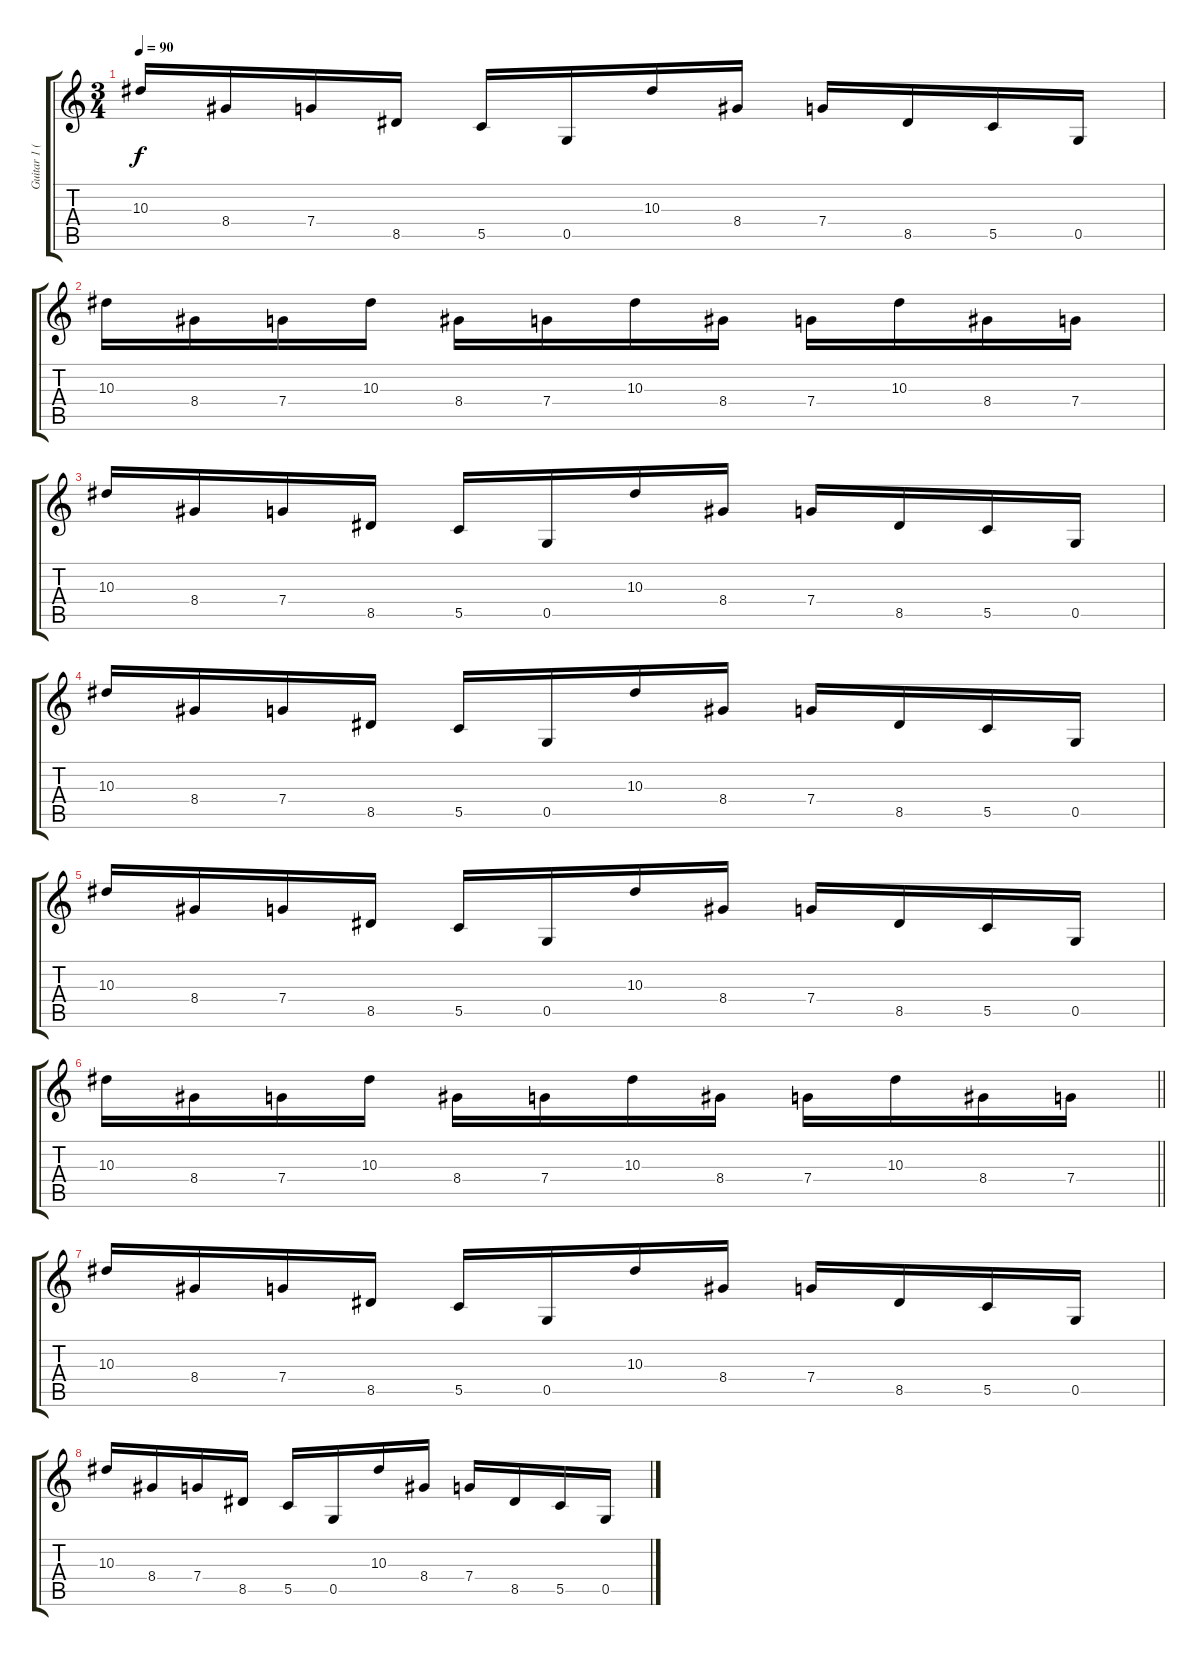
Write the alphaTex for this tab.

\track ("Guitar 1 (Adam)" "Guitar 1 (") {instrument acousticguitarsteel}
\staff {score tabs}
\tuning (D4 A3 F3 C3 G2 C2) {hide}
\ts (3 4)
\tempo 90
\clef g2
\ks c
10.3.16{dy f} 8.4.16 7.4.16 8.5.16 5.5.16 0.5.16 10.3.16 8.4.16 7.4.16 8.5.16 5.5.16 0.5.16 |
10.3.16 8.4.16 7.4.16 10.3.16 8.4.16 7.4.16 10.3.16 8.4.16 7.4.16 10.3.16 8.4.16 7.4.16 |
10.3.16 8.4.16 7.4.16 8.5.16 5.5.16 0.5.16 10.3.16 8.4.16 7.4.16 8.5.16 5.5.16 0.5.16 |
10.3.16 8.4.16 7.4.16 8.5.16 5.5.16 0.5.16 10.3.16 8.4.16 7.4.16 8.5.16 5.5.16 0.5.16 |
10.3.16 8.4.16 7.4.16 8.5.16 5.5.16 0.5.16 10.3.16 8.4.16 7.4.16 8.5.16 5.5.16 0.5.16 |
\barLineRight lightlight
10.3.16 8.4.16 7.4.16 10.3.16 8.4.16 7.4.16 10.3.16 8.4.16 7.4.16 10.3.16 8.4.16 7.4.16 |
10.3.16{volume 0} 8.4.16 7.4.16 8.5.16 5.5.16 0.5.16 10.3.16 8.4.16 7.4.16 8.5.16 5.5.16 0.5.16 |
10.3.16 8.4.16 7.4.16 8.5.16 5.5.16 0.5.16 10.3.16 8.4.16 7.4.16 8.5.16 5.5.16 0.5.16
